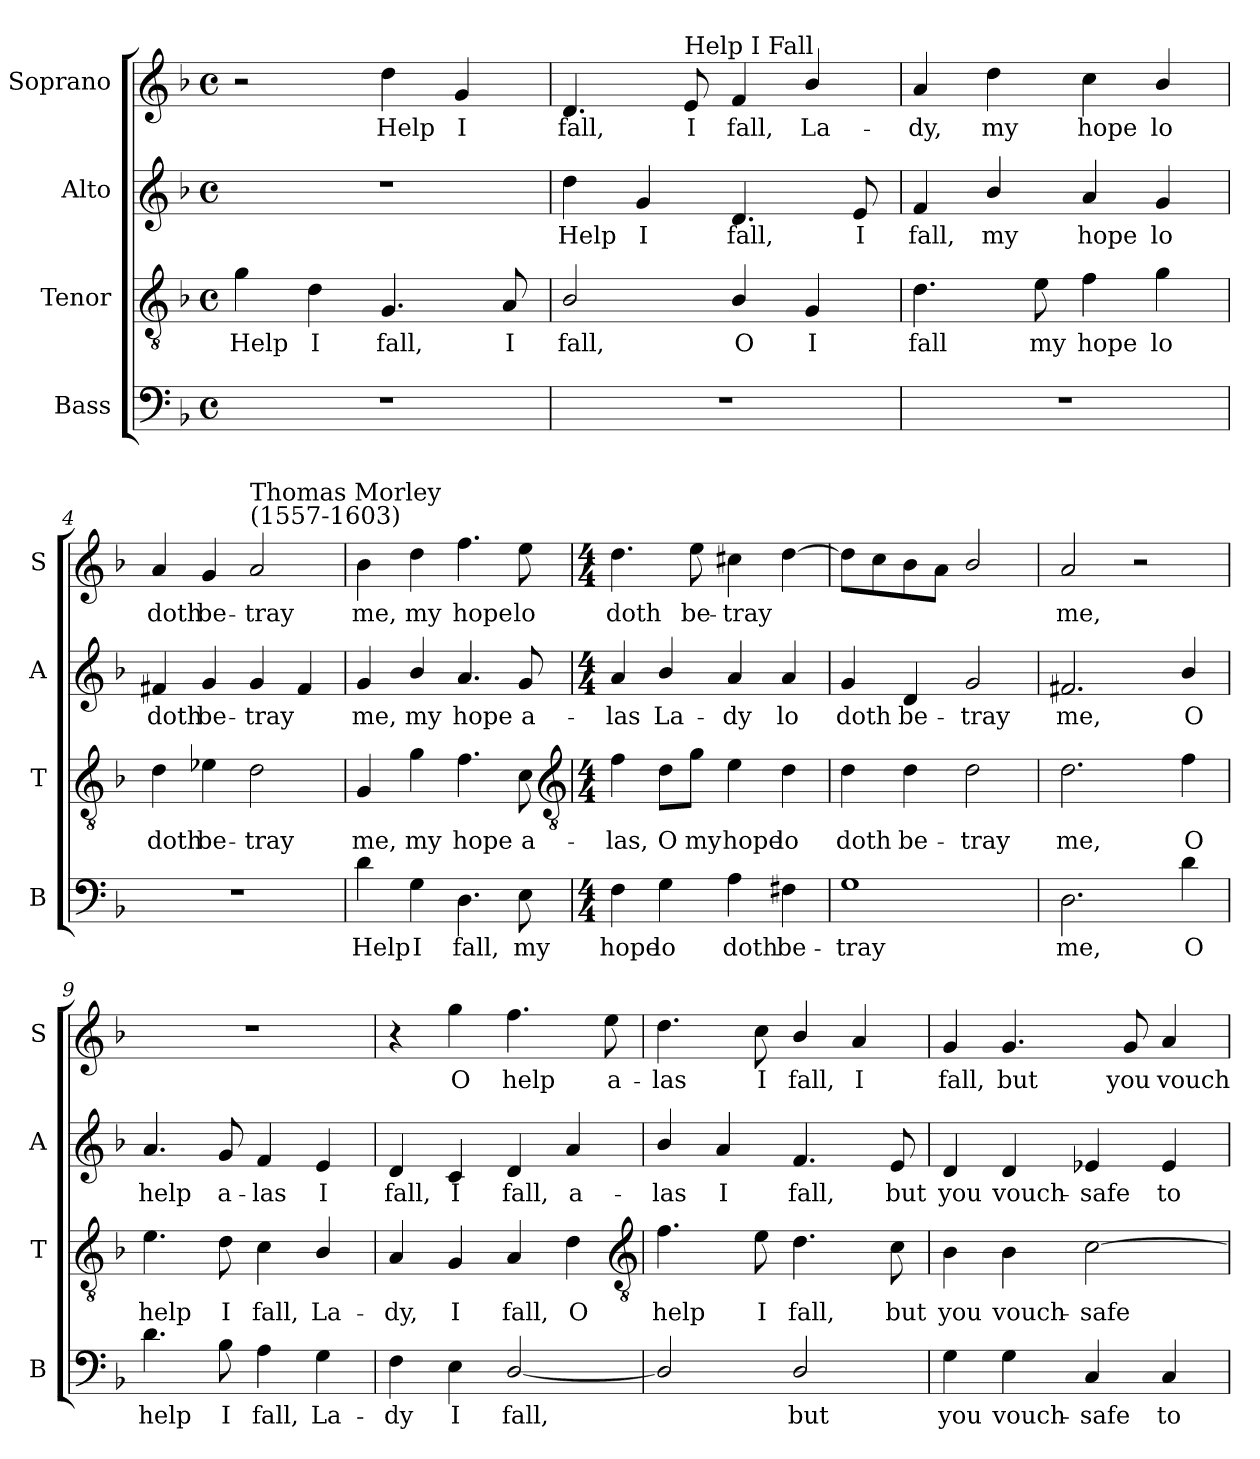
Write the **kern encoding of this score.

**kern	**text	**kern	**text	**kern	**text	**kern	**text
*part4	*part4	*part3	*part3	*part2	*part2	*part1	*part1
*staff4	*staff4	*staff3	*staff3	*staff2	*staff2	*staff1	*staff1
*I"Bass	*	*I"Tenor	*	*I"Alto	*	*I"Soprano	*
*I'B	*	*I'T	*	*I'A	*	*I'S	*
*clefF4	*	*clefGv2	*	*clefG2	*	*clefG2	*
*k[b-]	*	*k[b-]	*	*k[b-]	*	*k[b-]	*
*M4/4	*	*M4/4	*	*M4/4	*	*M4/4	*
*met(c)	*	*met(c)	*	*met(c)	*	*met(c)	*
=1	=1	=1	=1	=1	=1	=1	=1
!	!	!	!LO:LY:b	!	!	!	!
1r	.	4g	Help	1r	.	2r	.
!	!	!	!LO:LY:b	!	!	!	!
.	.	4d	I	.	.	.	.
!	!	!	!LO:LY:b	!	!	!	!LO:LY:b
.	.	4.G	fall,	.	.	4dd	Help
!	!	!	!	!	!	!	!LO:LY:b
.	.	.	.	.	.	4g	I
!	!	!	!LO:LY:b	!	!	!	!
.	.	8A	I	.	.	.	.
=2	=2	=2	=2	=2	=2	=2	=2
!	!	!	!LO:LY:b	!	!LO:LY:b	!	!LO:LY:b
1r	.	2B-/	fall,	4dd	Help	4.d	fall,
!	!	!	!	!	!LO:LY:b	!	!
.	.	.	.	4g	I	.	.
!	!	!	!	!	!	!LO:TX:a:t=Help I Fall	!
!	!	!	!	!	!	!	!LO:LY:b
.	.	.	.	.	.	8e	I
!	!	!	!LO:LY:b	!	!LO:LY:b	!	!LO:LY:b
.	.	4B-/	O	4.d	fall,	4f	fall,
!	!	!	!LO:LY:b	!	!	!	!LO:LY:b
.	.	4G	I	.	.	4b-/	La-
!	!	!	!	!	!LO:LY:b	!	!
.	.	.	.	8e	I	.	.
=3	=3	=3	=3	=3	=3	=3	=3
!	!	!	!LO:LY:b	!	!LO:LY:b	!	!LO:LY:b
1r	.	4.d	fall	4f	fall,	4a	-dy,
!	!	!	!	!	!LO:LY:b	!	!LO:LY:b
.	.	.	.	4b-/	my	4dd	my
!	!	!	!LO:LY:b	!	!	!	!
.	.	8e	my	.	.	.	.
!	!	!	!LO:LY:b	!	!LO:LY:b	!	!LO:LY:b
.	.	4f	hope	4a	hope	4cc	hope
!	!	!	!LO:LY:b	!	!LO:LY:b	!	!LO:LY:b
.	.	4g	lo	4g	lo	4b-/	lo
=4	=4	=4	=4	=4	=4	=4	=4
!	!	!	!LO:LY:b	!	!LO:LY:b	!	!LO:LY:b
1r	.	4d	doth	4f#X	doth	4a	doth
!	!	!	!LO:LY:b	!	!LO:LY:b	!	!LO:LY:b
.	.	4e-X	be-	4g	be-	4g	be-
!	!	!	!	!	!	!LO:TX:a:t=Thomas Morley\n(1557-1603)	!
!	!	!	!LO:LY:b	!	!LO:LY:b	!	!LO:LY:b
.	.	2d	-tray	4g	-tray	2a	-tray
.	.	.	.	4f#	.	.	.
=5	=5	=5	=5	=5	=5	=5	=5
!	!LO:LY:b	!	!LO:LY:b	!	!LO:LY:b	!	!LO:LY:b
4d	Help	4G	me,	4g	me,	4b-	me,
!	!LO:LY:b	!	!LO:LY:b	!	!LO:LY:b	!	!LO:LY:b
4G	I	4g	my	4b-/	my	4dd	my
!	!LO:LY:b	!	!LO:LY:b	!	!LO:LY:b	!	!LO:LY:b
4.D	fall,	4.f	hope	4.a	hope	4.ff	hope
!	!LO:LY:b	!	!LO:LY:b	!	!LO:LY:b	!	!LO:LY:b
8E	my	8c	a-	8g	a-	8ee	lo
*	*	*clefGv2	*	*	*	*	*
!!LO:LB:g=z
=6	=6	=6	=6	=6	=6	=6	=6
*M4/4	*	*M4/4	*	*M4/4	*	*M4/4	*
!	!LO:LY:b	!	!LO:LY:b	!	!LO:LY:b	!	!LO:LY:b
4F	hope	4f	-las,	4a	-las	4.dd	doth
!	!LO:LY:b	!	!LO:LY:b	!	!LO:LY:b	!	!
4G	lo	8d\L	O	4b-/	La-	.	.
!	!	!	!LO:LY:b	!	!	!	!LO:LY:b
.	.	8g\J	my	.	.	8ee	be-
!	!LO:LY:b	!	!LO:LY:b	!	!LO:LY:b	!	!LO:LY:b
4A	doth	4e	hope	4a	-dy	4cc#X	-tray
!	!LO:LY:b	!	!LO:LY:b	!	!LO:LY:b	!	!
4F#X	be-	4d	lo	4a	lo	[4dd	.
=7	=7	=7	=7	=7	=7	=7	=7
!	!LO:LY:b	!	!LO:LY:b	!	!LO:LY:b	!	!
1G	-tray	4d	doth	4g	doth	8ddL]	.
.	.	.	.	.	.	8cc	.
!	!	!	!LO:LY:b	!	!LO:LY:b	!	!
.	.	4d	be-	4d	be-	8b-	.
.	.	.	.	.	.	8aJ	.
!	!	!	!LO:LY:b	!	!LO:LY:b	!	!
.	.	2d	-tray	2g	-tray	2b-/	.
=8	=8	=8	=8	=8	=8	=8	=8
!	!LO:LY:b	!	!LO:LY:b	!	!LO:LY:b	!	!LO:LY:b
2.D	me,	2.d	me,	2.f#X	me,	2a	me,
.	.	.	.	.	.	2r	.
!	!LO:LY:b	!	!LO:LY:b	!	!LO:LY:b	!	!
4d	O	4f	O	4b-/	O	.	.
=9	=9	=9	=9	=9	=9	=9	=9
!	!LO:LY:b	!	!LO:LY:b	!	!LO:LY:b	!	!
4.d	help	4.e	help	4.a	help	1r	.
!	!LO:LY:b	!	!LO:LY:b	!	!LO:LY:b	!	!
8B-	I	8d	I	8g	a-	.	.
!	!LO:LY:b	!	!LO:LY:b	!	!LO:LY:b	!	!
4A	fall,	4c	fall,	4f	-las	.	.
!	!LO:LY:b	!	!LO:LY:b	!	!LO:LY:b	!	!
4G	La-	4B-/	La-	4e	I	.	.
=10	=10	=10	=10	=10	=10	=10	=10
!	!LO:LY:b	!	!LO:LY:b	!	!LO:LY:b	!	!
4F	-dy	4A	-dy,	4d	fall,	4r	.
!	!LO:LY:b	!	!LO:LY:b	!	!LO:LY:b	!	!LO:LY:b
4E	I	4G	I	4c	I	4gg	O
!	!LO:LY:b	!	!LO:LY:b	!	!LO:LY:b	!	!LO:LY:b
[2D/	fall,	4A	fall,	4d	fall,	4.ff	help
!	!	!	!LO:LY:b	!	!LO:LY:b	!	!
.	.	4d	O	4a	a-	.	.
!	!	!	!	!	!	!	!LO:LY:b
.	.	.	.	.	.	8ee	a-
*	*	*clefGv2	*	*	*	*	*
!!LO:LB:g=z
=11	=11	=11	=11	=11	=11	=11	=11
!	!	!	!LO:LY:b	!	!LO:LY:b	!	!LO:LY:b
2D/]	.	4.f	help	4b-/	-las	4.dd	-las
!	!	!	!	!	!LO:LY:b	!	!
.	.	.	.	4a	I	.	.
!	!	!	!LO:LY:b	!	!	!	!LO:LY:b
.	.	8e	I	.	.	8cc	I
!	!LO:LY:b	!	!LO:LY:b	!	!LO:LY:b	!	!LO:LY:b
2D/	but	4.d	fall,	4.f	fall,	4b-/	fall,
!	!	!	!	!	!	!	!LO:LY:b
.	.	.	.	.	.	4a	I
!	!	!	!LO:LY:b	!	!LO:LY:b	!	!
.	.	8c	but	8e	but	.	.
=12	=12	=12	=12	=12	=12	=12	=12
!	!LO:LY:b	!	!LO:LY:b	!	!LO:LY:b	!	!LO:LY:b
4G	you	4B-	you	4d	you	4g	fall,
!	!LO:LY:b	!	!LO:LY:b	!	!LO:LY:b	!	!LO:LY:b
4G	vouch-	4B-	vouch-	4d	vouch-	4.g	but
!	!LO:LY:b	!	!LO:LY:b	!	!LO:LY:b	!	!
4C	-safe	[2c	-safe	4e-X	-safe	.	.
!	!	!	!	!	!	!	!LO:LY:b
.	.	.	.	.	.	8g	you
!	!LO:LY:b	!	!	!	!LO:LY:b	!	!LO:LY:b
4C	to	.	.	4e-	to	4a	vouch-
=	=	=	=	=	=	=	=
*-	*-	*-	*-	*-	*-	*-	*-
